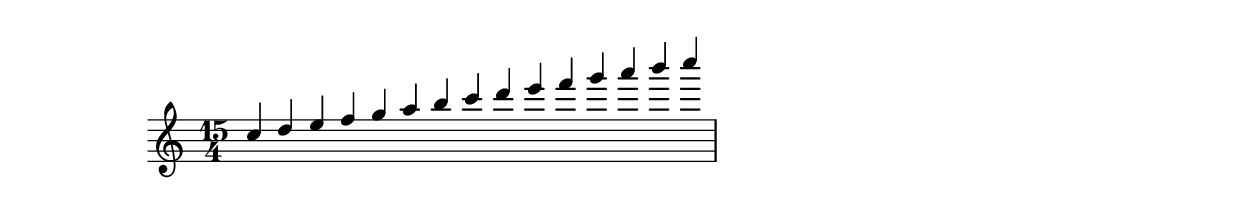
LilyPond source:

\version "2.18.2" \score { \new Staff << \new Voice { \set midiInstrument = #"piano" \voiceOne
 \key c \major \time 15/4
\override Voice.TextScript.font-size = #-4
 { c'' d'' e'' f'' g'' a'' b'' c''' d''' e''' f''' g''' a''' b''' c''''  } 
 } >> \layout { } \midi { \context { \Staff \remove "Staff_performer" }
\context { \Voice \consists "Staff_performer" } \tempo 2 = 60 } }
\paper{oddHeaderMarkup = ##f oddFooterMarkup = ##f}
